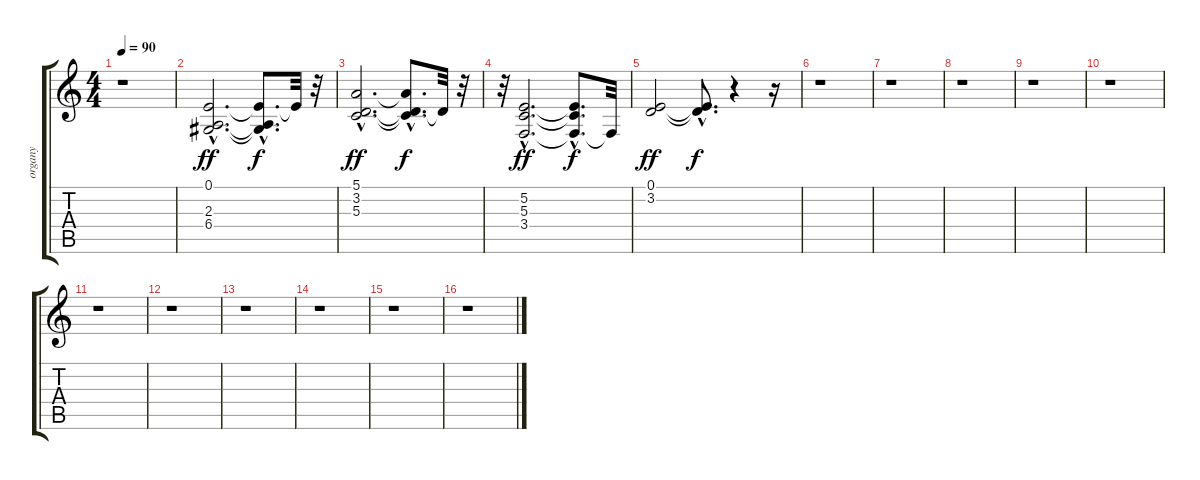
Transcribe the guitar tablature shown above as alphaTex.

\track ("organy" "organy") {instrument rockorgan}
\staff {score tabs}
\tuning (E4 B3 G3 D3 A2 E2) {hide}
\ts (4 4)
\tempo 90
\clef g2
\ks c
r.1{dy f} |
(0.1{hac} 2.3{hac} 6.4{hac}).2{d dy ff} (0.1{hac t} 2.3{t} 6.4{hac t}).8{d dy f} 0.1{t}.32 r.32 |
(5.1{hac} 3.2{hac} 5.3{hac}).2{d dy ff} (5.1{hac t} 3.2{hac t} 5.3{hac t}).8{d dy f} 3.2{t}.32 r.32 |
r.32 (5.2{hac} 5.3{hac} 3.4{hac}).2{d dy ff} (5.2{t} 5.3{t} 3.4{hac t}).8{d dy f} 3.4{t}.32 |
(0.1 3.2).2{dy ff} (0.1{hac t} 3.2{hac t}).8{d dy f} r.4 r.16 |
r.1 |
r.1 |
r.1 |
r.1 |
r.1 |
r.1 |
r.1 |
r.1 |
r.1 |
r.1 |
r.1
